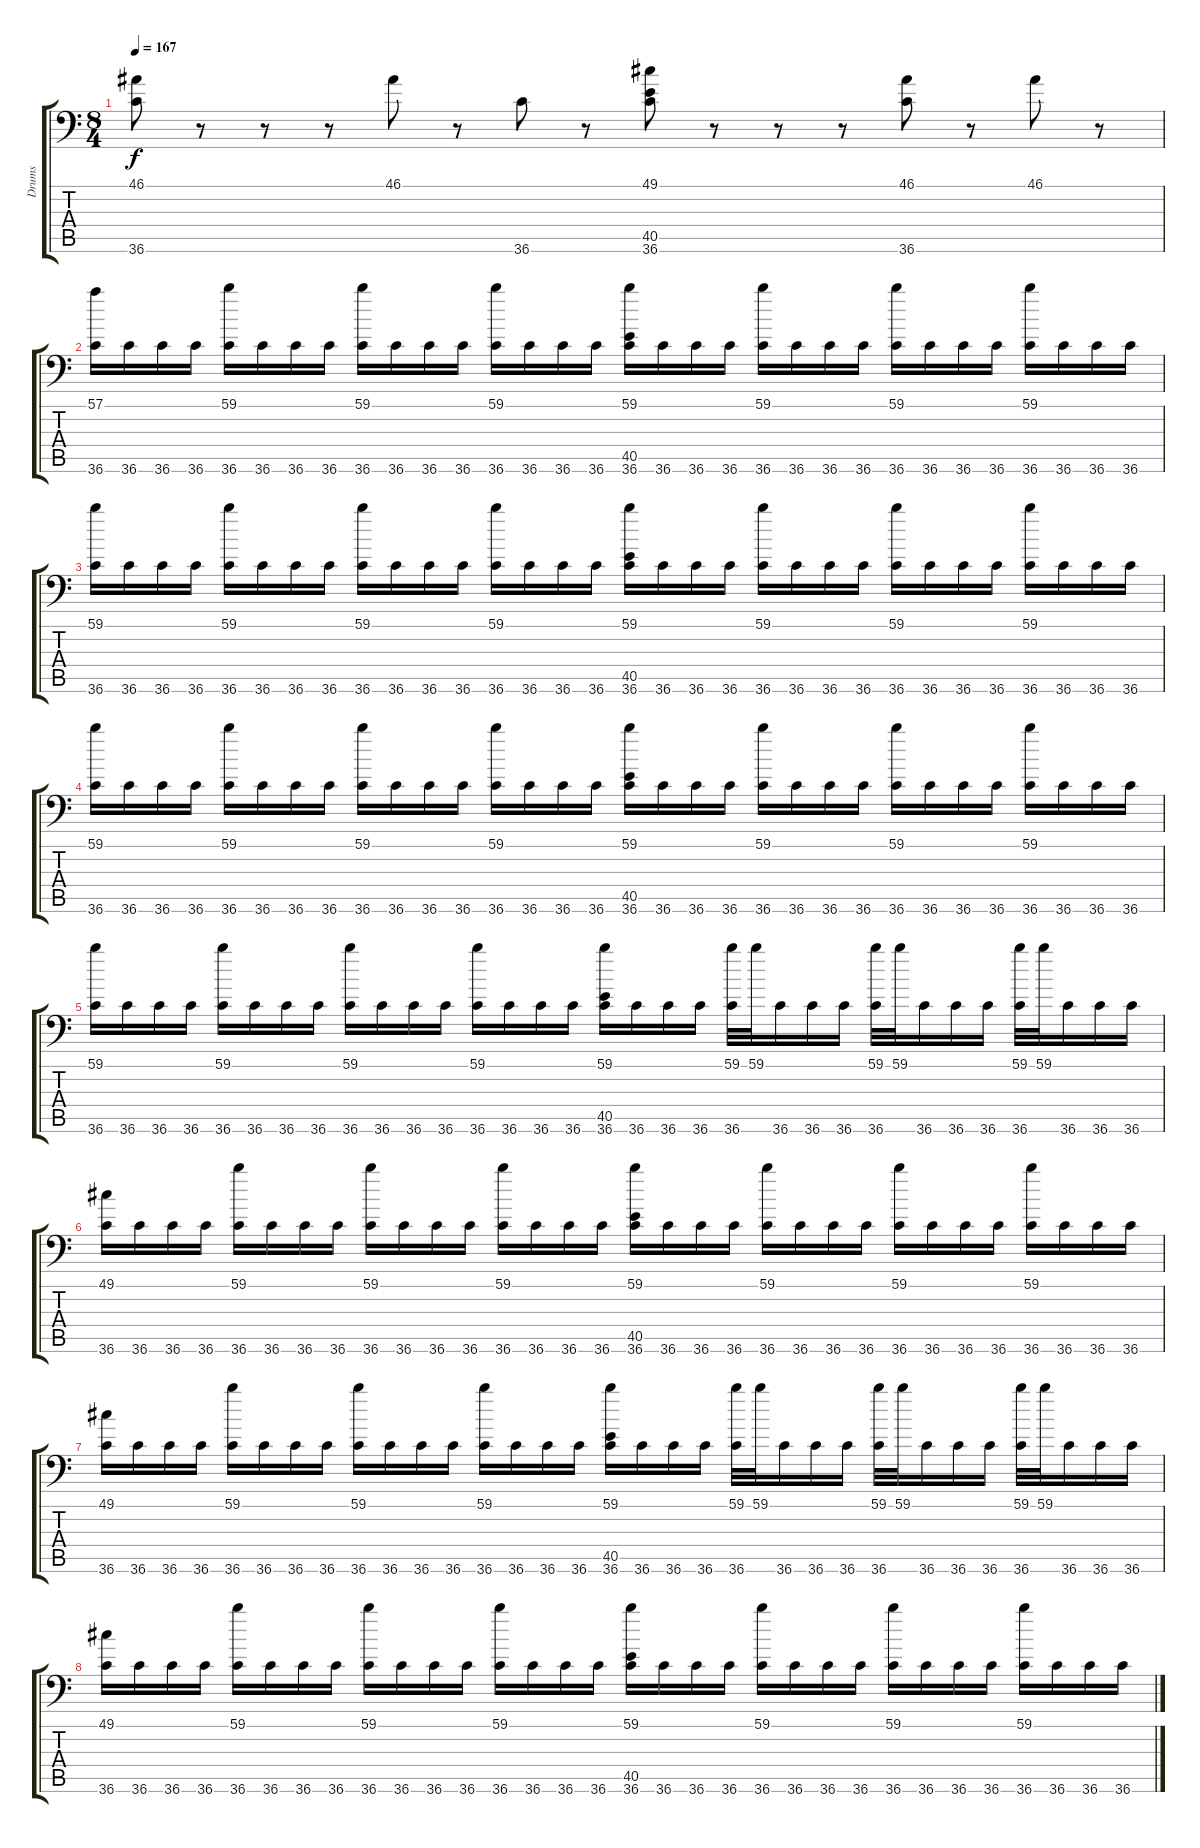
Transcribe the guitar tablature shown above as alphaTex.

\track ("Drums" "Drums") {instrument acousticgrandpiano}
\staff {score tabs}
\tuning (C-1 C-1 C-1 C-1 C-1 C-1) {hide}
\ts (8 4)
\tempo 167
\clef f4
\ks c
(46.1 36.6).8{dy f} r.8 r.8 r.8 46.1.8 r.8 36.6.8 r.8 (49.1 40.5 36.6).8 r.8 r.8 r.8 (46.1 36.6).8 r.8 46.1.8 r.8 |
(57.1 36.6).16 36.6.16 36.6.16 36.6.16 (59.1 36.6).16 36.6.16 36.6.16 36.6.16 (59.1 36.6).16 36.6.16 36.6.16 36.6.16 (59.1 36.6).16 36.6.16 36.6.16 36.6.16 (59.1 40.5 36.6).16 36.6.16 36.6.16 36.6.16 (59.1 36.6).16 36.6.16 36.6.16 36.6.16 (59.1 36.6).16 36.6.16 36.6.16 36.6.16 (59.1 36.6).16 36.6.16 36.6.16 36.6.16 |
(59.1 36.6).16 36.6.16 36.6.16 36.6.16 (59.1 36.6).16 36.6.16 36.6.16 36.6.16 (59.1 36.6).16 36.6.16 36.6.16 36.6.16 (59.1 36.6).16 36.6.16 36.6.16 36.6.16 (59.1 40.5 36.6).16 36.6.16 36.6.16 36.6.16 (59.1 36.6).16 36.6.16 36.6.16 36.6.16 (59.1 36.6).16 36.6.16 36.6.16 36.6.16 (59.1 36.6).16 36.6.16 36.6.16 36.6.16 |
(59.1 36.6).16 36.6.16 36.6.16 36.6.16 (59.1 36.6).16 36.6.16 36.6.16 36.6.16 (59.1 36.6).16 36.6.16 36.6.16 36.6.16 (59.1 36.6).16 36.6.16 36.6.16 36.6.16 (59.1 40.5 36.6).16 36.6.16 36.6.16 36.6.16 (59.1 36.6).16 36.6.16 36.6.16 36.6.16 (59.1 36.6).16 36.6.16 36.6.16 36.6.16 (59.1 36.6).16 36.6.16 36.6.16 36.6.16 |
(59.1 36.6).16 36.6.16 36.6.16 36.6.16 (59.1 36.6).16 36.6.16 36.6.16 36.6.16 (59.1 36.6).16 36.6.16 36.6.16 36.6.16 (59.1 36.6).16 36.6.16 36.6.16 36.6.16 (59.1 40.5 36.6).16 36.6.16 36.6.16 36.6.16 (59.1 36.6).32 59.1.32 36.6.16 36.6.16 36.6.16 (59.1 36.6).32 59.1.32 36.6.16 36.6.16 36.6.16 (59.1 36.6).32 59.1.32 36.6.16 36.6.16 36.6.16 |
(49.1 36.6).16 36.6.16 36.6.16 36.6.16 (59.1 36.6).16 36.6.16 36.6.16 36.6.16 (59.1 36.6).16 36.6.16 36.6.16 36.6.16 (59.1 36.6).16 36.6.16 36.6.16 36.6.16 (59.1 40.5 36.6).16 36.6.16 36.6.16 36.6.16 (59.1 36.6).16 36.6.16 36.6.16 36.6.16 (59.1 36.6).16 36.6.16 36.6.16 36.6.16 (59.1 36.6).16 36.6.16 36.6.16 36.6.16 |
(49.1 36.6).16 36.6.16 36.6.16 36.6.16 (59.1 36.6).16 36.6.16 36.6.16 36.6.16 (59.1 36.6).16 36.6.16 36.6.16 36.6.16 (59.1 36.6).16 36.6.16 36.6.16 36.6.16 (59.1 40.5 36.6).16 36.6.16 36.6.16 36.6.16 (59.1 36.6).32 59.1.32 36.6.16 36.6.16 36.6.16 (59.1 36.6).32 59.1.32 36.6.16 36.6.16 36.6.16 (59.1 36.6).32 59.1.32 36.6.16 36.6.16 36.6.16 |
(49.1 36.6).16 36.6.16 36.6.16 36.6.16 (59.1 36.6).16 36.6.16 36.6.16 36.6.16 (59.1 36.6).16 36.6.16 36.6.16 36.6.16 (59.1 36.6).16 36.6.16 36.6.16 36.6.16 (59.1 40.5 36.6).16 36.6.16 36.6.16 36.6.16 (59.1 36.6).16 36.6.16 36.6.16 36.6.16 (59.1 36.6).16 36.6.16 36.6.16 36.6.16 (59.1 36.6).16 36.6.16 36.6.16 36.6.16
